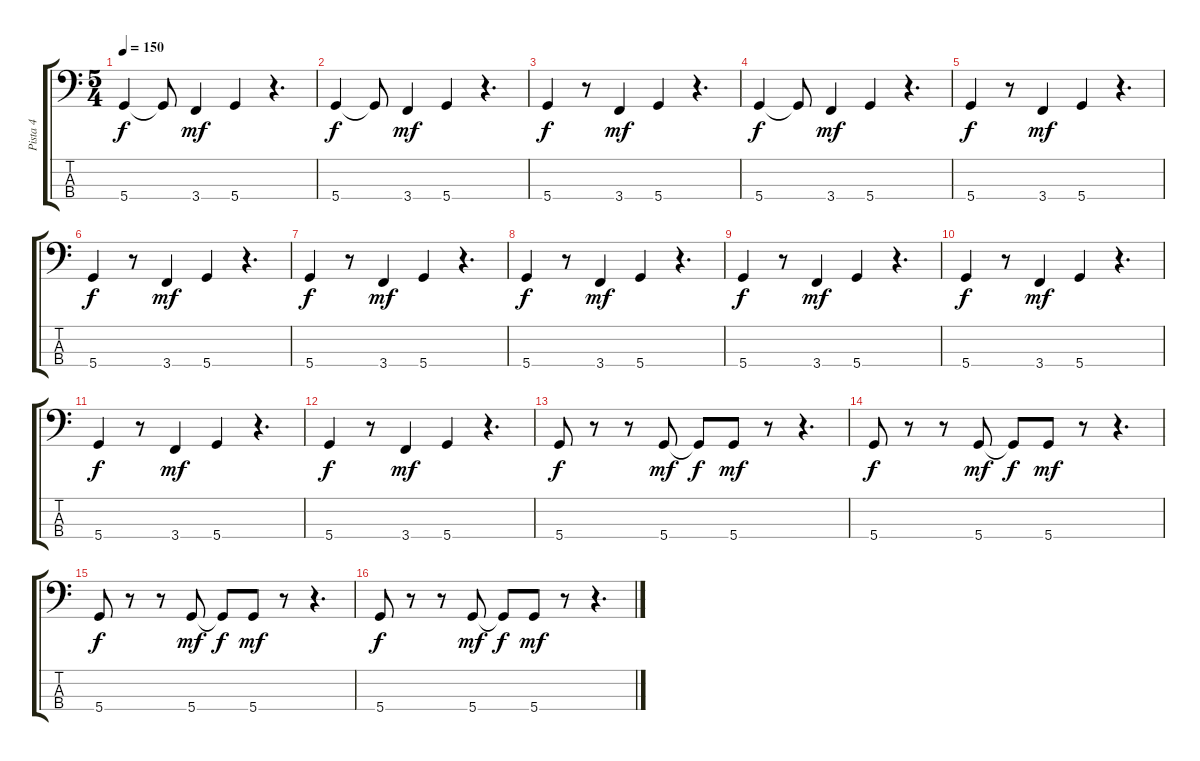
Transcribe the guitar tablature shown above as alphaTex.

\track ("Pista 4" "Pista 4") {instrument electricbasspick}
\staff {score tabs}
\tuning (F2 C2 G1 D1) {hide}
\ts (5 4)
\tempo 150
\clef f4
\ks c
5.4.4{dy f} 5.4{t}.8 3.4.4{dy mf} 5.4.4 r.4{d} |
5.4.4{dy f} 5.4{t}.8 3.4.4{dy mf} 5.4.4 r.4{d} |
5.4.4{dy f} r.8 3.4.4{dy mf} 5.4.4 r.4{d} |
5.4.4{dy f} 5.4{t}.8 3.4.4{dy mf} 5.4.4 r.4{d} |
5.4.4{dy f} r.8 3.4.4{dy mf} 5.4.4 r.4{d} |
5.4.4{dy f} r.8 3.4.4{dy mf} 5.4.4 r.4{d} |
5.4.4{dy f} r.8 3.4.4{dy mf} 5.4.4 r.4{d} |
5.4.4{dy f} r.8 3.4.4{dy mf} 5.4.4 r.4{d} |
5.4.4{dy f} r.8 3.4.4{dy mf} 5.4.4 r.4{d} |
5.4.4{dy f} r.8 3.4.4{dy mf} 5.4.4 r.4{d} |
5.4.4{dy f} r.8 3.4.4{dy mf} 5.4.4 r.4{d} |
5.4.4{dy f} r.8 3.4.4{dy mf} 5.4.4 r.4{d} |
5.4.8{dy f} r.8 r.8 5.4.8{dy mf} 5.4{t}.8{dy f} 5.4.8{dy mf} r.8 r.4{d} |
5.4.8{dy f} r.8 r.8 5.4.8{dy mf} 5.4{t}.8{dy f} 5.4.8{dy mf} r.8 r.4{d} |
5.4.8{dy f} r.8 r.8 5.4.8{dy mf} 5.4{t}.8{dy f} 5.4.8{dy mf} r.8 r.4{d} |
5.4.8{dy f} r.8 r.8 5.4.8{dy mf} 5.4{t}.8{dy f} 5.4.8{dy mf} r.8 r.4{d}
